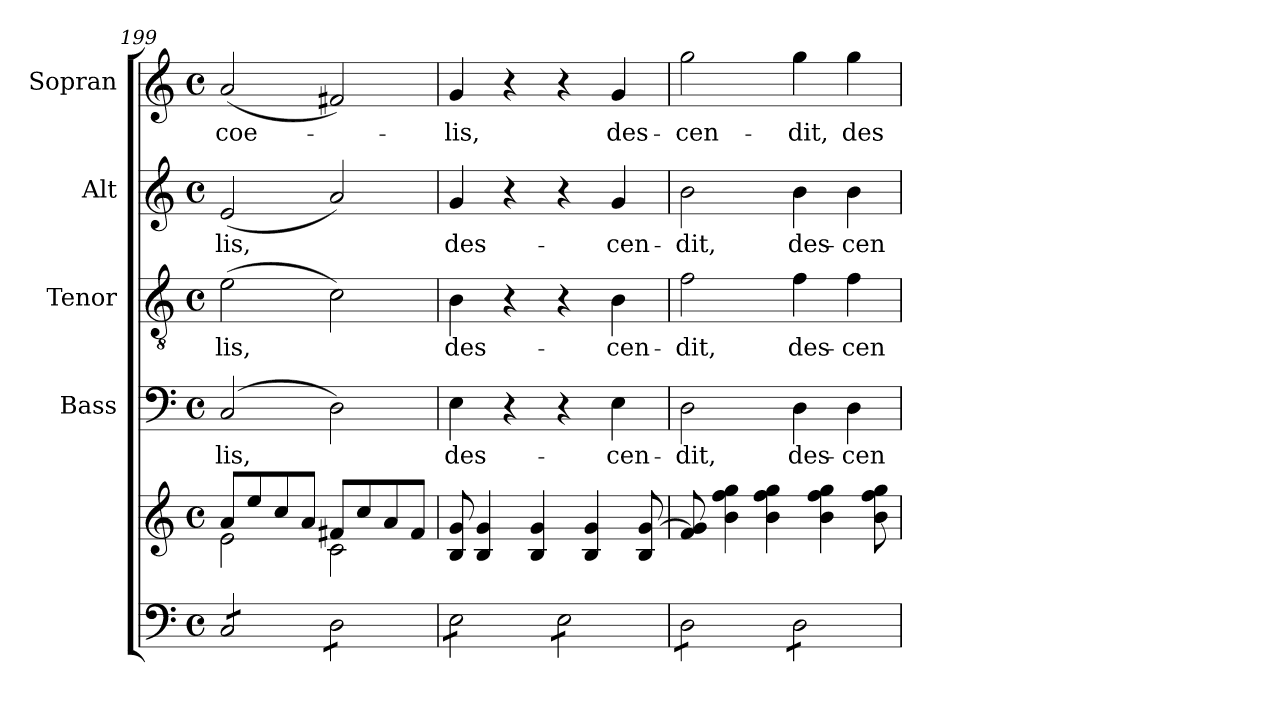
**kern	**kern	**kern	**text	**kern	**text	**kern	**text	**kern	**text
*part5	*part5	*part4	*part4	*part3	*part3	*part2	*part2	*part1	*part1
*staff6	*staff5	*staff4	*staff4	*staff3	*staff3	*staff2	*staff2	*staff1	*staff1
*	*	*I"Bass	*	*I"Tenor	*	*I"Alt	*	*I"Sopran	*
*	*	*I'B.	*	*I'T.	*	*I'A.	*	*I'S.	*
*clefF4	*clefG2	*clefF4	*	*clefGv2	*	*clefG2	*	*clefG2	*
*k[]	*k[]	*k[]	*	*k[]	*	*k[]	*	*k[]	*
*C:	*C:	*C:	*	*C:	*	*C:	*	*C:	*
*M4/4	*M4/4	*M4/4	*	*M4/4	*	*M4/4	*	*M4/4	*
*met(c)	*met(c)	*met(c)	*	*met(c)	*	*met(c)	*	*met(c)	*
=199	=199	=199	=199	=199	=199	=199	=199	=199	=199
*	*^	*	*	*	*	*	*	*	*
!	!	!	!	!LO:LY:b	!	!LO:LY:b	!	!LO:LY:b	!	!LO:LY:b
*tremolo	*	*	*	*	*	*	*	*	*	*
8C/L	8a/L	2e\	(2C/	-lis,	(>2e\	-lis,	(<2e/	-lis,	(<2a/	coe-
8C/	8ee/	.	.	.	.	.	.	.	.	.
8C/	8cc/	.	.	.	.	.	.	.	.	.
8C/J	8a/J	.	.	.	.	.	.	.	.	.
8D\L	8f#X/L	2c\	2D\)	.	2c\)	.	2a/)	.	2f#X/)	.
8D\	8cc/	.	.	.	.	.	.	.	.	.
8D\	8a/	.	.	.	.	.	.	.	.	.
8D\J	8f#/J	.	.	.	.	.	.	.	.	.
*	*v	*v	*	*	*	*	*	*	*	*
!!LO:LB:g=z
=200	=200	=200	=200	=200	=200	=200	=200	=200	=200
!	!	!	!LO:LY:b	!	!LO:LY:b	!	!LO:LY:b	!	!LO:LY:b
8E\L	8B/ 8g/	4E\	des-	4B\	des-	4g/	des-	4g/	-lis,
8E\	4B/ 4g/	.	.	.	.	.	.	.	.
8E\	.	4r	.	4r	.	4r	.	4r	.
8E\J	4B/ 4g/	.	.	.	.	.	.	.	.
8E\L	.	4r	.	4r	.	4r	.	4r	.
8E\	4B/ 4g/	.	.	.	.	.	.	.	.
!	!	!	!LO:LY:b	!	!LO:LY:b	!	!LO:LY:b	!	!LO:LY:b
8E\	.	4E\	-cen-	4B\	-cen-	4g/	-cen-	4g/	des-
8E\J	8B/ [8g/	.	.	.	.	.	.	.	.
=201	=201	=201	=201	=201	=201	=201	=201	=201	=201
!	!	!	!LO:LY:b	!	!LO:LY:b	!	!LO:LY:b	!	!LO:LY:b
8D\L	8f/ 8g/]	2D\	-dit,	2f\	-dit,	2b\	-dit,	2gg\	-cen-
8D\	4b\ 4ff\ 4gg\	.	.	.	.	.	.	.	.
8D\	.	.	.	.	.	.	.	.	.
8D\J	4b\ 4ff\ 4gg\	.	.	.	.	.	.	.	.
!	!	!	!LO:LY:b	!	!LO:LY:b	!	!LO:LY:b	!	!LO:LY:b
8D\L	.	4D\	des-	4f\	des-	4b\	des-	4gg\	-dit,
8D\	4b\ 4ff\ 4gg\	.	.	.	.	.	.	.	.
!	!	!	!LO:LY:b	!	!LO:LY:b	!	!LO:LY:b	!	!LO:LY:b
8D\	.	4D\	-cen-	4f\	-cen-	4b\	-cen-	4gg\	des-
8D\J	8b\ 8ff\ 8gg\	.	.	.	.	.	.	.	.
*Xtremolo	*	*	*	*	*	*	*	*	*
=	=	=	=	=	=	=	=	=	=
*-	*-	*-	*-	*-	*-	*-	*-	*-	*-
